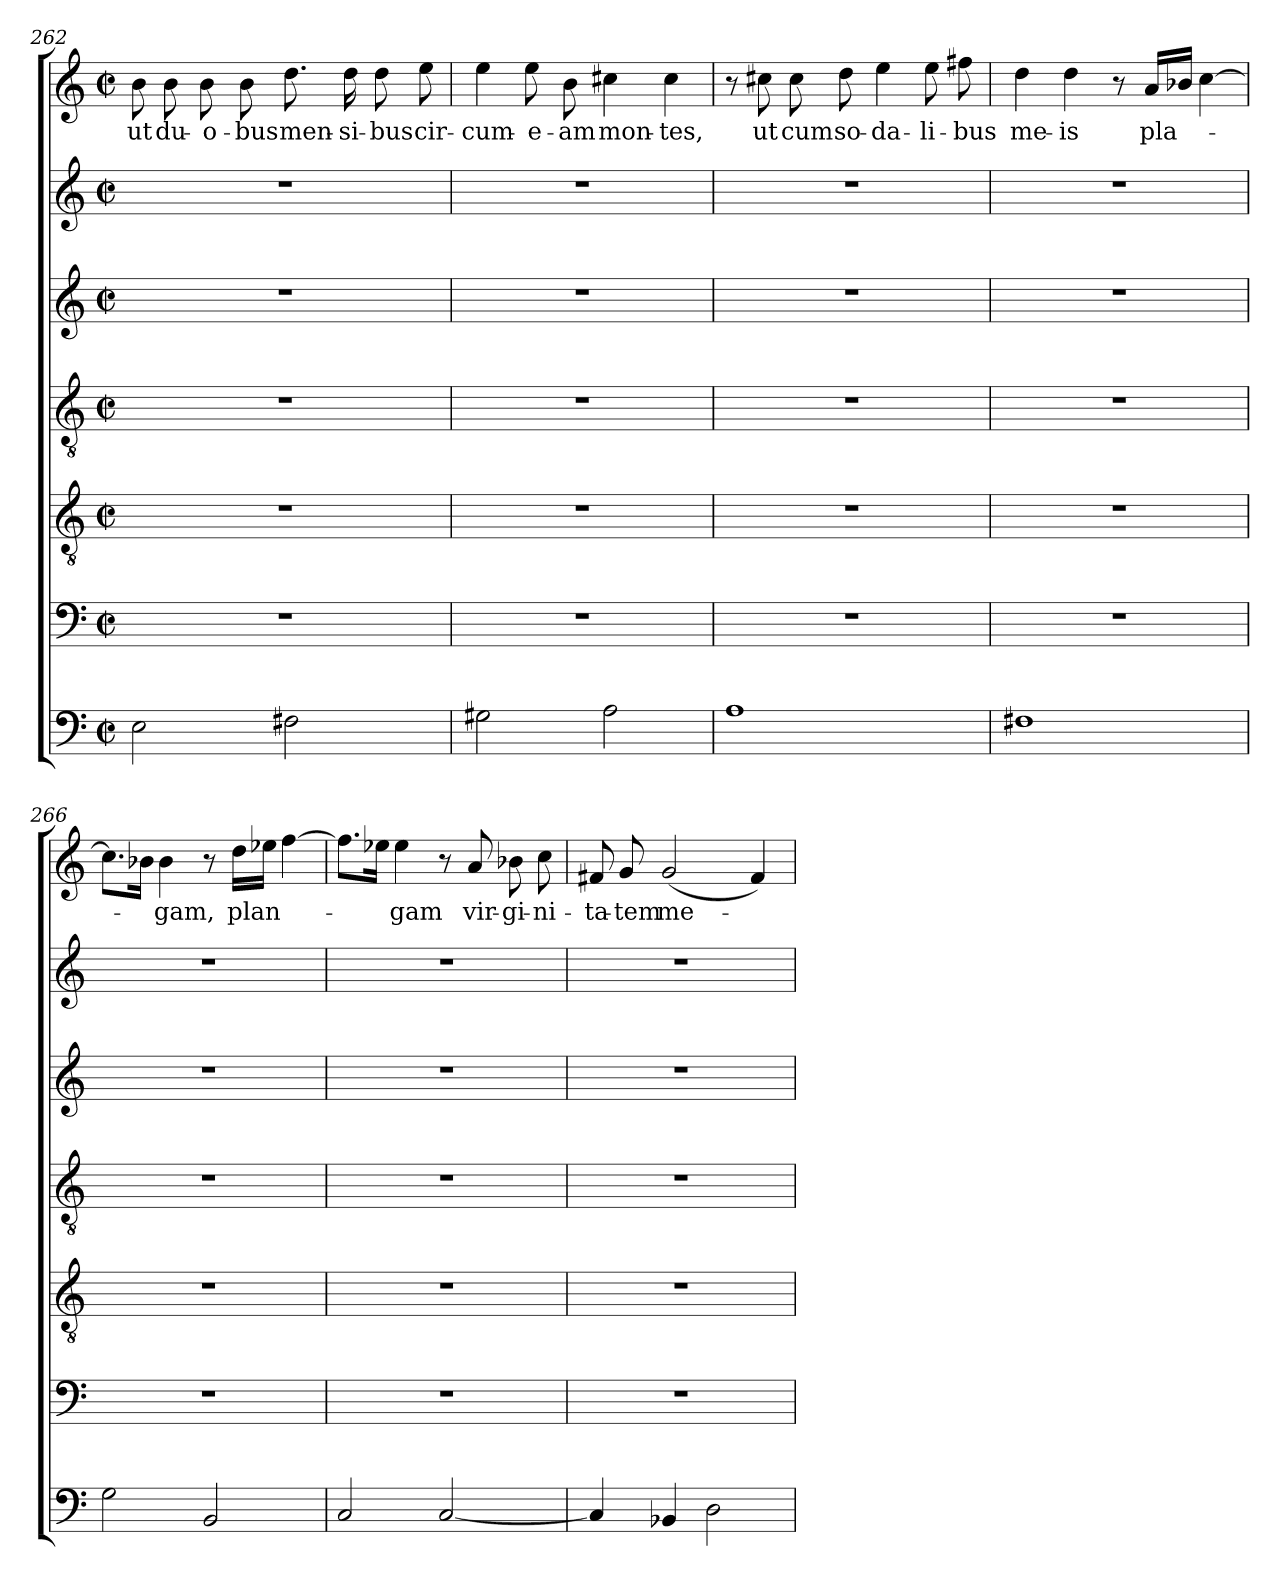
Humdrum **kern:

**kern	**kern	**kern	**kern	**kern	**kern	**kern	**text
*part7	*part6	*part5	*part4	*part3	*part2	*part1	*part1
*staff7	*staff6	*staff5	*staff4	*staff3	*staff2	*staff1	*staff1
*clefF4	*clefF4	*clefGv2	*clefGv2	*clefG2	*clefG2	*clefG2	*
*k[]	*k[]	*k[]	*k[]	*k[]	*k[]	*k[]	*
*C:	*C:	*C:	*C:	*C:	*C:	*C:	*
*M2/2	*M2/2	*M2/2	*M2/2	*M2/2	*M2/2	*M2/2	*
*met(c|)	*met(c|)	*met(c|)	*met(c|)	*met(c|)	*met(c|)	*met(c|)	*
=262	=262	=262	=262	=262	=262	=262	=262
2E\	1r	1r	1r	1r	1r	8b\	ut
.	.	.	.	.	.	8b\	du-
.	.	.	.	.	.	8b\	-o-
.	.	.	.	.	.	8b\	-bus
2F#X\	.	.	.	.	.	8.dd\	men-
.	.	.	.	.	.	16dd\	-si-
.	.	.	.	.	.	8dd\	-bus
.	.	.	.	.	.	8ee\	cir-
=263	=263	=263	=263	=263	=263	=263	=263
2G#X\	1r	1r	1r	1r	1r	4ee\	-cum-
.	.	.	.	.	.	8ee\	-e-
.	.	.	.	.	.	8b\	-am
2A\	.	.	.	.	.	4cc#X\	mon-
.	.	.	.	.	.	4cc#\	-tes,
=264	=264	=264	=264	=264	=264	=264	=264
1A	1r	1r	1r	1r	1r	8r	.
.	.	.	.	.	.	8cc#X\	ut
.	.	.	.	.	.	8cc#\	cum
.	.	.	.	.	.	8dd\	so-
.	.	.	.	.	.	4ee\	-da-
.	.	.	.	.	.	8ee\	-li-
.	.	.	.	.	.	8ff#X\	-bus
!!LO:LB:g=z
=265	=265	=265	=265	=265	=265	=265	=265
1F#X	1r	1r	1r	1r	1r	4dd\	me-
.	.	.	.	.	.	4dd\	-is
.	.	.	.	.	.	8r	.
.	.	.	.	.	.	16a/LL	pla-
.	.	.	.	.	.	16b-X/JJ	.
.	.	.	.	.	.	[4cc\	.
=266	=266	=266	=266	=266	=266	=266	=266
2G\	1r	1r	1r	1r	1r	8.cc\L]	.
.	.	.	.	.	.	16b-X\Jk	.
.	.	.	.	.	.	4b-\	-gam,
2BB/	.	.	.	.	.	8r	.
.	.	.	.	.	.	16dd\LL	plan-
.	.	.	.	.	.	16ee-X\JJ	.
.	.	.	.	.	.	[4ff\	.
=267	=267	=267	=267	=267	=267	=267	=267
2C/	1r	1r	1r	1r	1r	8.ff\L]	.
.	.	.	.	.	.	16ee-X\Jk	.
.	.	.	.	.	.	4ee-\	-gam
[2C/	.	.	.	.	.	8r	.
.	.	.	.	.	.	8a/	vir-
.	.	.	.	.	.	8b-X\	-gi-
.	.	.	.	.	.	8cc\	-ni-
=268	=268	=268	=268	=268	=268	=268	=268
4C/]	1r	1r	1r	1r	1r	8f#X/	-ta-
.	.	.	.	.	.	8g/	-tem
4BB-X/	.	.	.	.	.	(2g/	me-
2D\	.	.	.	.	.	.	.
.	.	.	.	.	.	4f#/)	.
=	=	=	=	=	=	=	=
*-	*-	*-	*-	*-	*-	*-	*-
